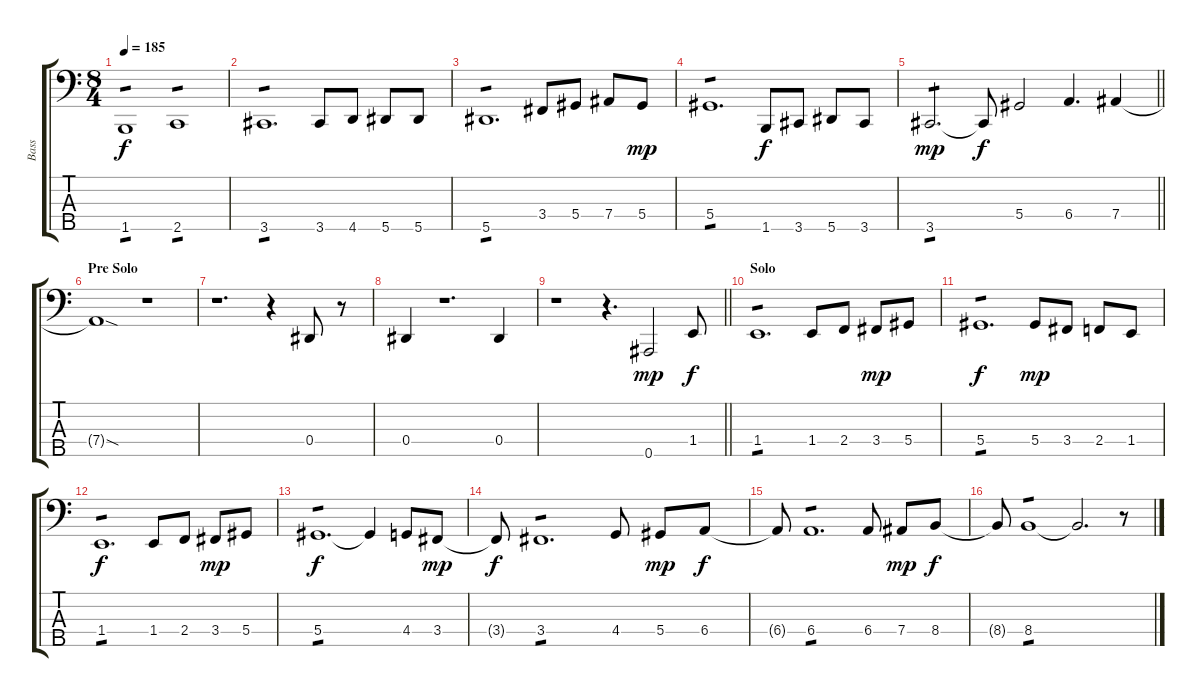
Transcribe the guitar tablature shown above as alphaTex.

\track ("Bass" "Bass") {instrument electricbassfinger}
\staff {score tabs}
\tuning (Gb2 Db2 Ab1 Eb1 Bb0) {hide}
\ts (8 4)
\tempo 185
\clef f4
\ks c
1.5.1{tp 1 dy f} 2.5.1{tp 1} |
3.5.1{d tp 1} 3.5.8 4.5.8 5.5.8 5.5.8 |
5.5.1{d tp 1} 3.4.8 5.4.8 7.4.8 5.4.8{dy mp} |
5.4.1{d tp 1} 1.5.8{dy f} 3.5.8 5.5.8 3.5.8 |
\barLineRight lightlight
3.5.2{d tp 1 dy mp} 3.5{t}.8{dy f} 5.4.2 6.4.4{d} 7.4.4 |
\section ("" "Pre Solo")
7.4{sod t}.1 r.1 |
r.1{d} r.4 0.4.8 r.8 |
0.4.4 r.1{d} 0.4.4 |
\barLineRight lightlight
r.1 r.4{d} 0.5.2{dy mp} 1.4.8{dy f} |
\section ("" "Solo")
1.4.1{d tp 1} 1.4.8 2.4.8 3.4.8{dy mp} 5.4.8 |
5.4.1{d tp 1 dy f} 5.4.8{dy mp} 3.4.8 2.4.8 1.4.8 |
1.4.1{d tp 1 dy f} 1.4.8 2.4.8 3.4.8{dy mp} 5.4.8 |
5.4.1{d tp 1 dy f} 5.4{t}.4 4.4.8 3.4.8{dy mp} |
3.4{t}.8{dy f} 3.4.1{d tp 1} 4.4.8 5.4.8{dy mp} 6.4.8{dy f} |
6.4{t}.8 6.4.1{d tp 1} 6.4.8 7.4.8{dy mp} 8.4.8{dy f} |
8.4{t}.8 8.4.1{tp 1} 8.4{t}.2{d} r.8
